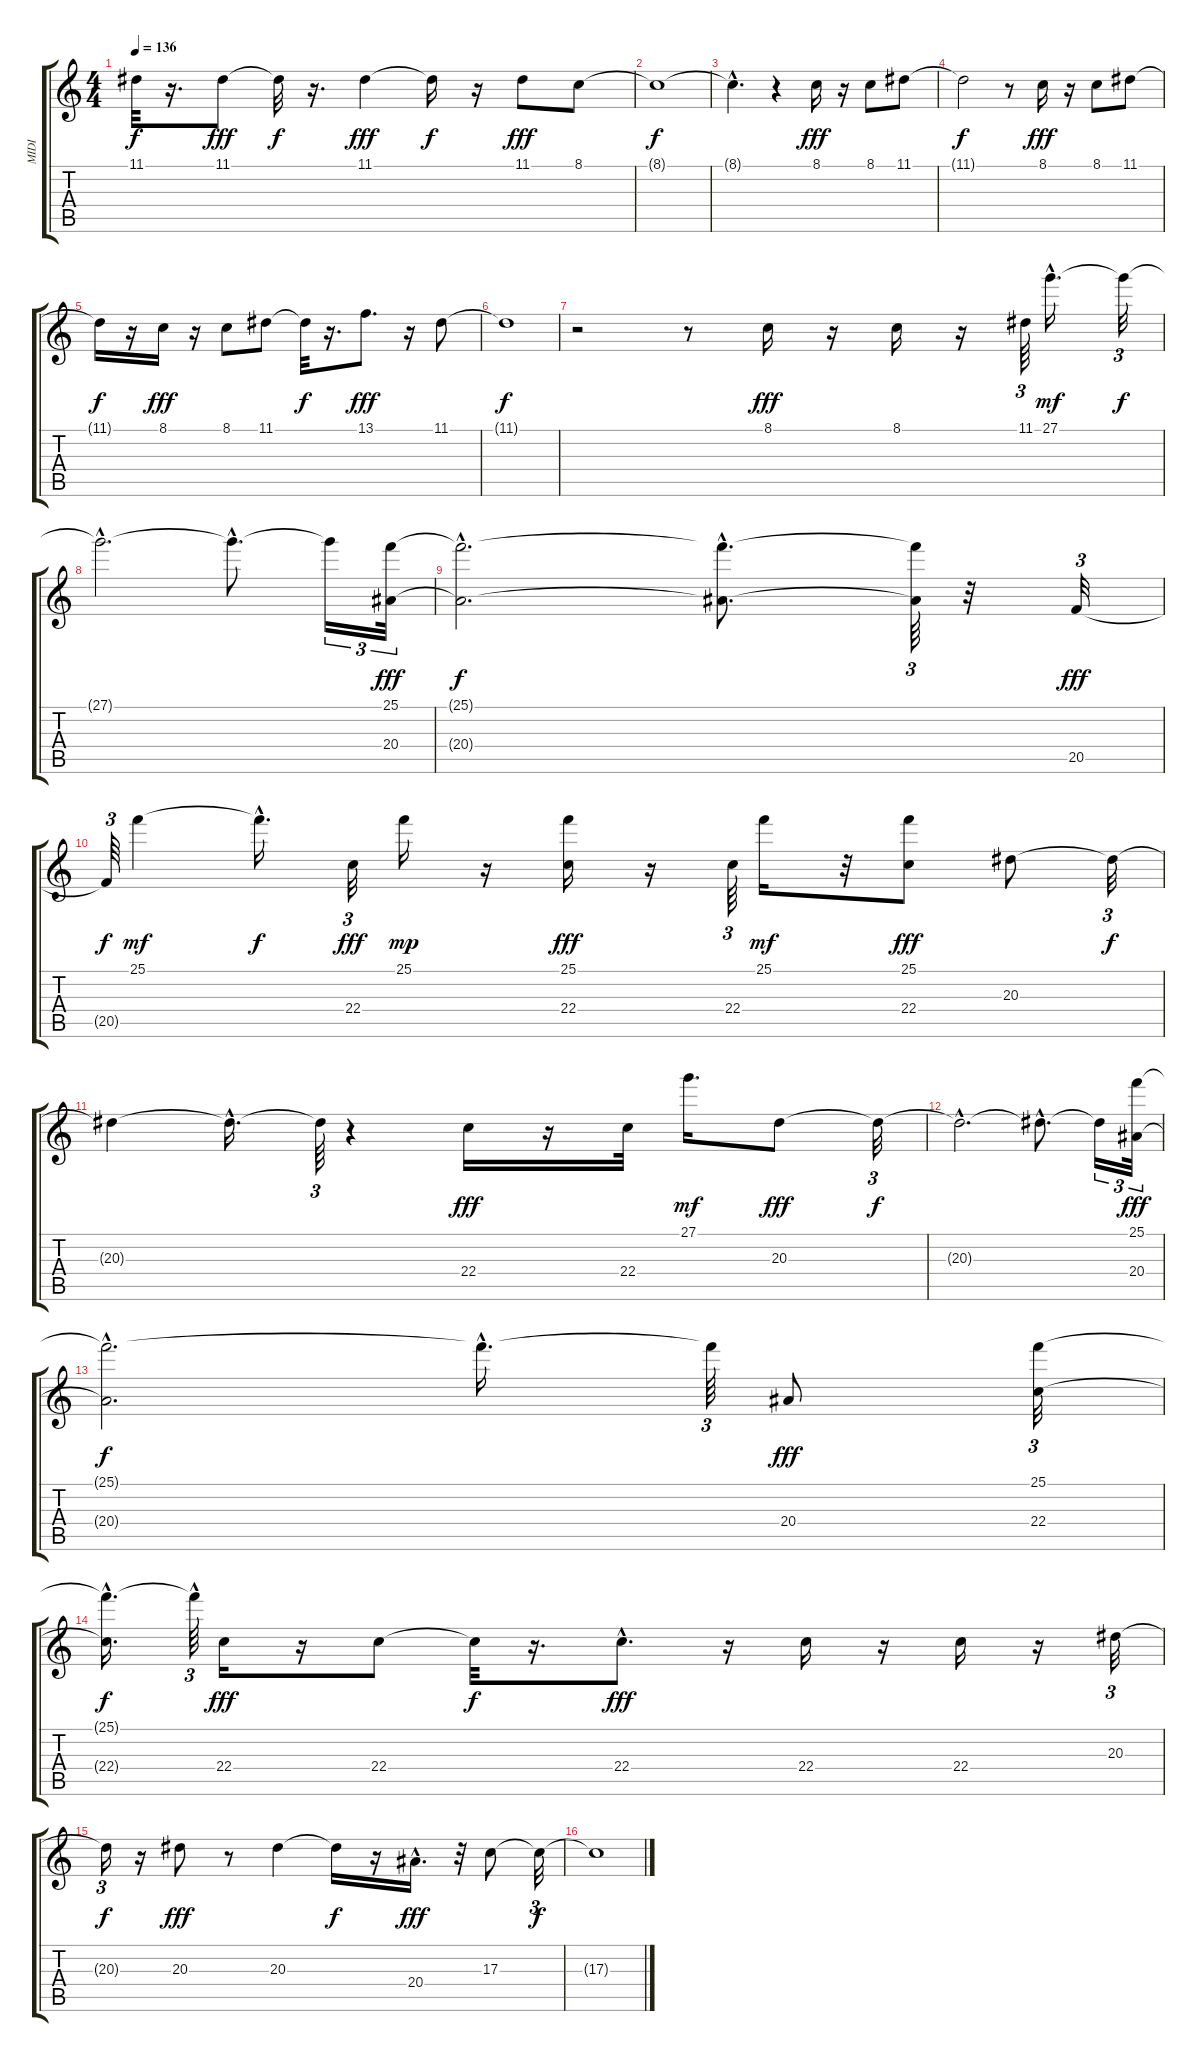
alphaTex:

\track ("MIDI" "MIDI") {instrument panflute}
\staff {score tabs}
\tuning (E4 B3 G3 D3 A2 E2) {hide}
\ts (4 4)
\tempo 136
\clef g2
\ks c
11.1{t}.32{dy f} r.16{d} 11.1.8{dy fff} 11.1{t}.32{dy f} r.16{d} 11.1.4{dy fff} 11.1{t}.16{dy f} r.16 11.1.8{dy fff} 8.1.8 |
8.1{t}.1{dy f} |
8.1{hac t}.4{d} r.4 8.1.16{dy fff} r.16 8.1.8 11.1.8 |
11.1{t}.2{dy f} r.8 8.1.16{dy fff} r.16 8.1.8 11.1.8 |
11.1{t}.16{dy f} r.16 8.1.16{dy fff} r.16 8.1.8 11.1.8 11.1{t}.32{dy f} r.16{d} 13.1.8{d dy fff} r.16 11.1.8 |
11.1{t}.1{dy f} |
r.2 r.8 8.1.16{dy fff} r.16 8.1.16 r.16 11.1.64{tu (3 2)} 27.1{hac}.16{d dy mf} 27.1{t}.32{tu (3 2) dy f} |
27.1{hac t}.2{d} 27.1{hac t}.8{d} 27.1{t}.16{tu (3 2)} (25.1 20.4).32{tu (3 2) dy fff} |
(25.1{hac t} 20.4{hac t}).2{d dy f} (25.1{hac t} 20.4{hac t}).8{d} (25.1{t} 20.4{t}).64{tu (3 2)} r.32 20.5.32{tu (3 2) dy fff} |
20.5{t}.64{tu (3 2) dy f} 25.1.4{dy mf} 25.1{hac t}.16{d dy f} 22.4.32{tu (3 2) dy fff} 25.1.16{dy mp} r.16 (25.1 22.4).16{dy fff} r.16 22.4.64{tu (3 2)} 25.1.16{dy mf} r.32 (25.1 22.4).8{dy fff} 20.3.8 20.3{t}.32{tu (3 2) dy f} |
20.3{t}.4 20.3{hac t}.16{d} 20.3{t}.64{tu (3 2)} r.4 22.4.16{dy fff} r.16 22.4.32 27.1.16{d dy mf} 20.3.8{dy fff} 20.3{t}.32{tu (3 2) dy f} |
20.3{hac t}.2{d} 20.3{hac t}.8{d} 20.3{t}.16{tu (3 2)} (25.1 20.4).32{tu (3 2) dy fff} |
(25.1{hac t} 20.4{t}).2{d dy f} 25.1{hac t}.16{d} 25.1{t}.64{tu (3 2)} 20.4.8{dy fff} (25.1 22.4).32{tu (3 2)} |
(25.1{hac t} 22.4{t}).16{d dy f} 25.1{hac t}.64{tu (3 2)} 22.4.16{dy fff} r.16 22.4.8 22.4{t}.32{dy f} r.16{d} 22.4{hac}.8{d dy fff} r.16 22.4.16 r.16 22.4.16 r.16 20.3.32{tu (3 2)} |
20.3{t}.16{tu (3 2) dy f} r.16 20.3.8{dy fff} r.8 20.3.4 20.3{t}.16{dy f} r.16 20.4{hac}.16{d dy fff} r.32 17.3.8 17.3{t}.32{tu (3 2) dy f} |
17.3{t}.1
